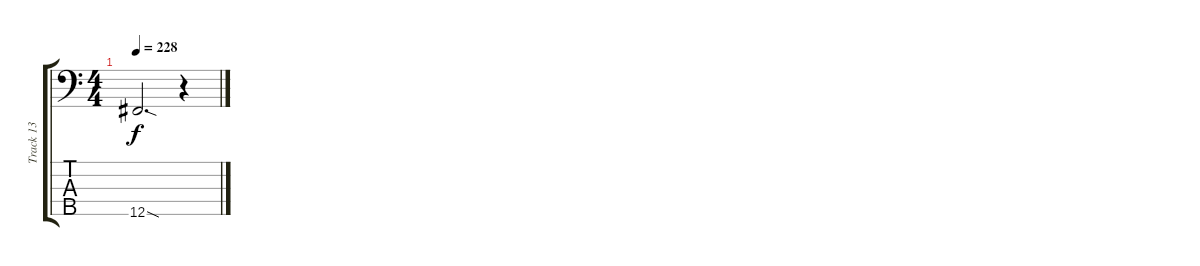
\track ("Track 13" "Track 13") {instrument fretlessbass}
\staff {score tabs}
\tuning (E2 B1 Gb1 Db1 Gb0) {hide}
\ts (4 4)
\tempo 228
\clef f4
\ks c
12.5{sod}.2{d dy f} r.4
